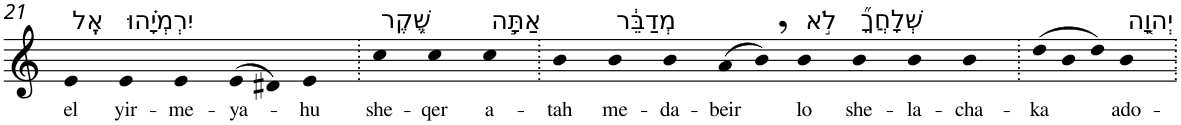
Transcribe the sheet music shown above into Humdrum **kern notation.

**kern	**text
*part1	*part1
*staff1	*staff1
*I"Piano	*
*I'Pno	*
!!LO:PB:g=z
*clefG2	*
*k[]	*
=21	=21
!LO:TX:a:t=אֶֽל	!
!	!LO:LY:b
4e	el
!LO:TX:a:t=יִרְמְיָ֗הוּ	!
!	!LO:LY:b
4e	yir-
!	!LO:LY:b
4e	-me-
!	!LO:LY:b
(>8e	-ya-
8d#X)	.
!	!LO:LY:b
4e	-hu
=22.	=22.
!LO:TX:a:t=שֶׁ֚קֶר	!
!	!LO:LY:b
4cc	she-
!	!LO:LY:b
4cc	-qer
!LO:TX:a:t=אַתָּ֣ה	!
!	!LO:LY:b
4cc	a-
=23.	=23.
!	!LO:LY:b
4b	-tah
!LO:TX:a:t=מְדַבֵּ֔ר	!
!	!LO:LY:b
4b	me-
!	!LO:LY:b
4b	-da-
!	!LO:LY:b
(>8a	-beir
8b,)	.
!LO:TX:a:t=לֹ֣א	!
!	!LO:LY:b
4b	lo
!LO:TX:a:t=שְׁלָחֲךָ֞	!
!	!LO:LY:b
4b	she-
!	!LO:LY:b
4b	-la-
!	!LO:LY:b
4b	-cha-
=24.	=24.
*Xtuplet	*
!	!LO:LY:b
(>12dd	-ka
12b	.
12dd)	.
!LO:TX:a:t=יְהוָ֤ה	!
!	!LO:LY:b
4b	ado-
=.	=.
*-	*-
